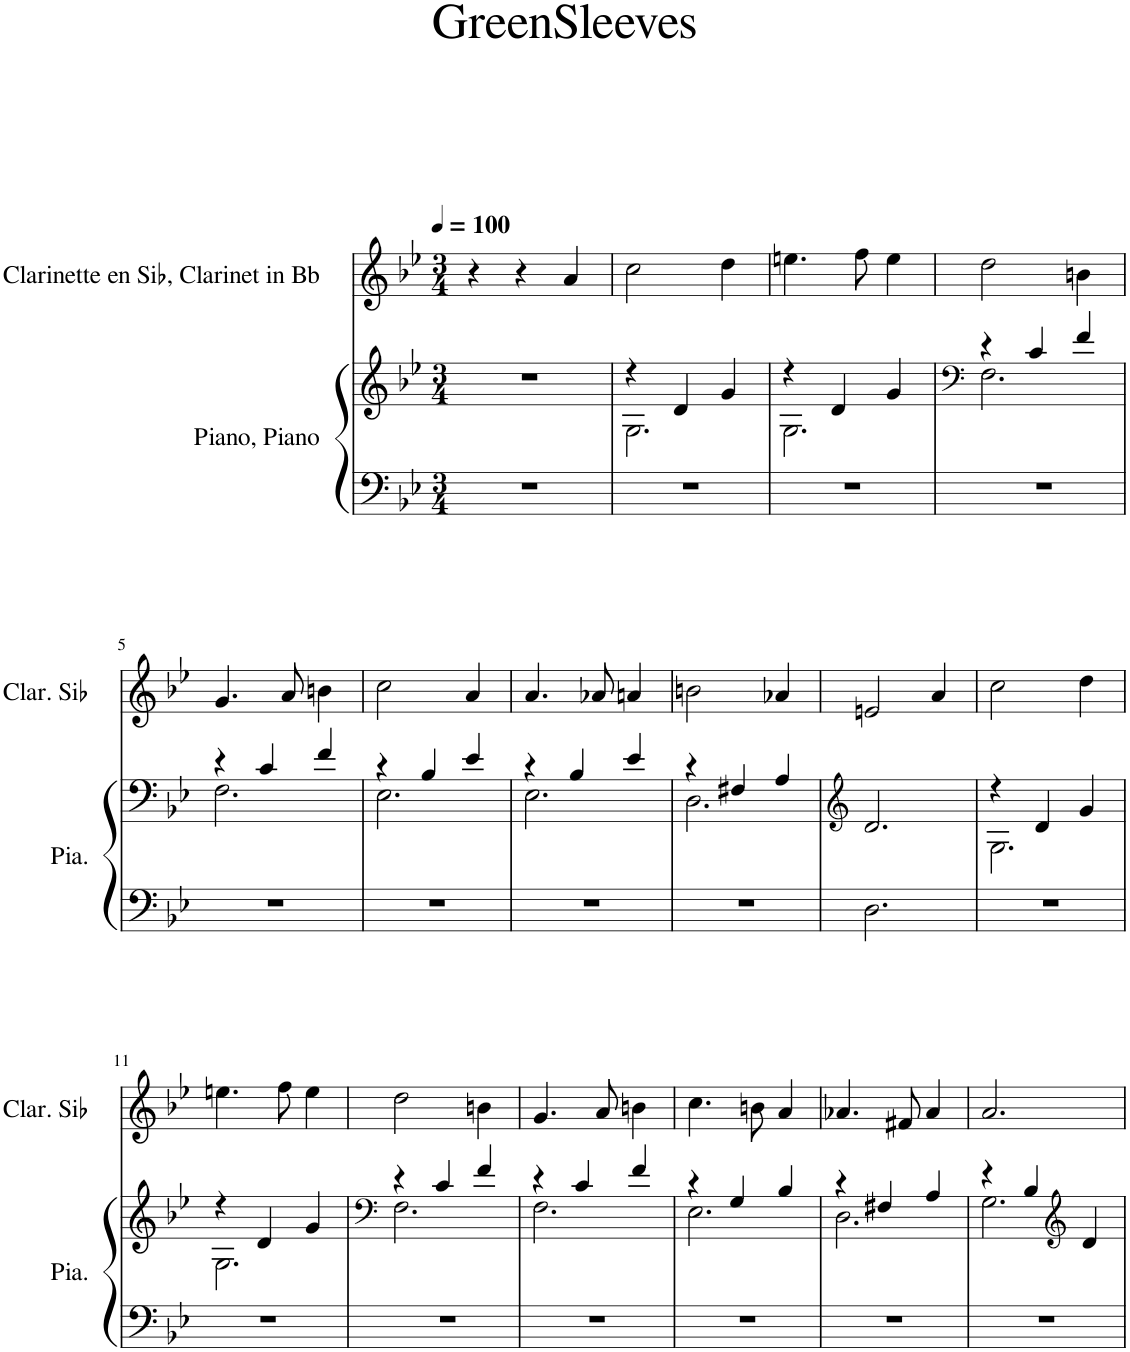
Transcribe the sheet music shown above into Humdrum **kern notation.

**kern	**kern	**kern
*part2	*part2	*part1
*staff3	*staff2	*staff1
*I"Piano, Piano	*	*I"Clarinette en Sib, Clarinet in Bb
*I'Pia.	*	*I'Clar. Sib
*clefF4	*clefG2	*clefG2
*	*	*Trd1c2
*k[b-e-]	*k[b-e-]	*k[b-e-]
*M3/4	*M3/4	*M3/4
*MM100	*MM100	*MM100
=1	=1	=1
2.r	2.r	4r
.	.	4r
.	.	4a/
=2	=2	=2
*	*^	*
2.r	4r	2.G\	2cc\
.	4d/	.	.
.	4g/	.	4dd\
=3	=3	=3	=3
2.r	4r	2.G\	4.een\
.	4d/	.	.
.	.	.	8ff\
.	4g/	.	4ee\
=4	=4	=4	=4
*	*clefF4	*	*
2.r	4r	2.F\	2dd\
.	4c/	.	.
.	4f/	.	4bn\
!!LO:LB:g=z
=5	=5	=5	=5
2.r	4r	2.F\	4.g/
.	4c/	.	.
.	.	.	8a/
.	4f/	.	4bn\
=6	=6	=6	=6
2.r	4r	2.E-\	2cc\
.	4B-/	.	.
.	4e-/	.	4a/
=7	=7	=7	=7
2.r	4r	2.E-\	4.a/
.	4B-/	.	.
.	.	.	8a-X/
.	4e-/	.	4an/
=8	=8	=8	=8
2.r	4r	2.D\	2bn\
.	4F#X/	.	.
.	4A/	.	4a-X/
*	*v	*v	*
=9	=9	=9
*	*clefG2	*
2.D\	2.d/	2en/
.	.	4a/
=10	=10	=10
*	*^	*
2.r	4r	2.G\	2cc\
.	4d/	.	.
.	4g/	.	4dd\
!!LO:LB:g=z
=11	=11	=11	=11
2.r	4r	2.G\	4.een\
.	4d/	.	.
.	.	.	8ff\
.	4g/	.	4ee\
=12	=12	=12	=12
*	*clefF4	*	*
2.r	4r	2.F\	2dd\
.	4c/	.	.
.	4f/	.	4bn\
=13	=13	=13	=13
2.r	4r	2.F\	4.g/
.	4c/	.	.
.	.	.	8a/
.	4f/	.	4bn\
=14	=14	=14	=14
2.r	4r	2.E-\	4.cc\
.	4G/	.	.
.	.	.	8bn\
.	4B-/	.	4a/
=15	=15	=15	=15
2.r	4r	2.D\	4.a-X/
.	4F#X/	.	.
.	.	.	8f#X/
.	4A/	.	4a-/
=16	=16	=16	=16
2.r	4r	2.G\	2.a/
.	4B-/	.	.
*	*clefG2	*	*
.	4d/	.	.
*	*v	*v	*
=	=	=
*-	*-	*-
